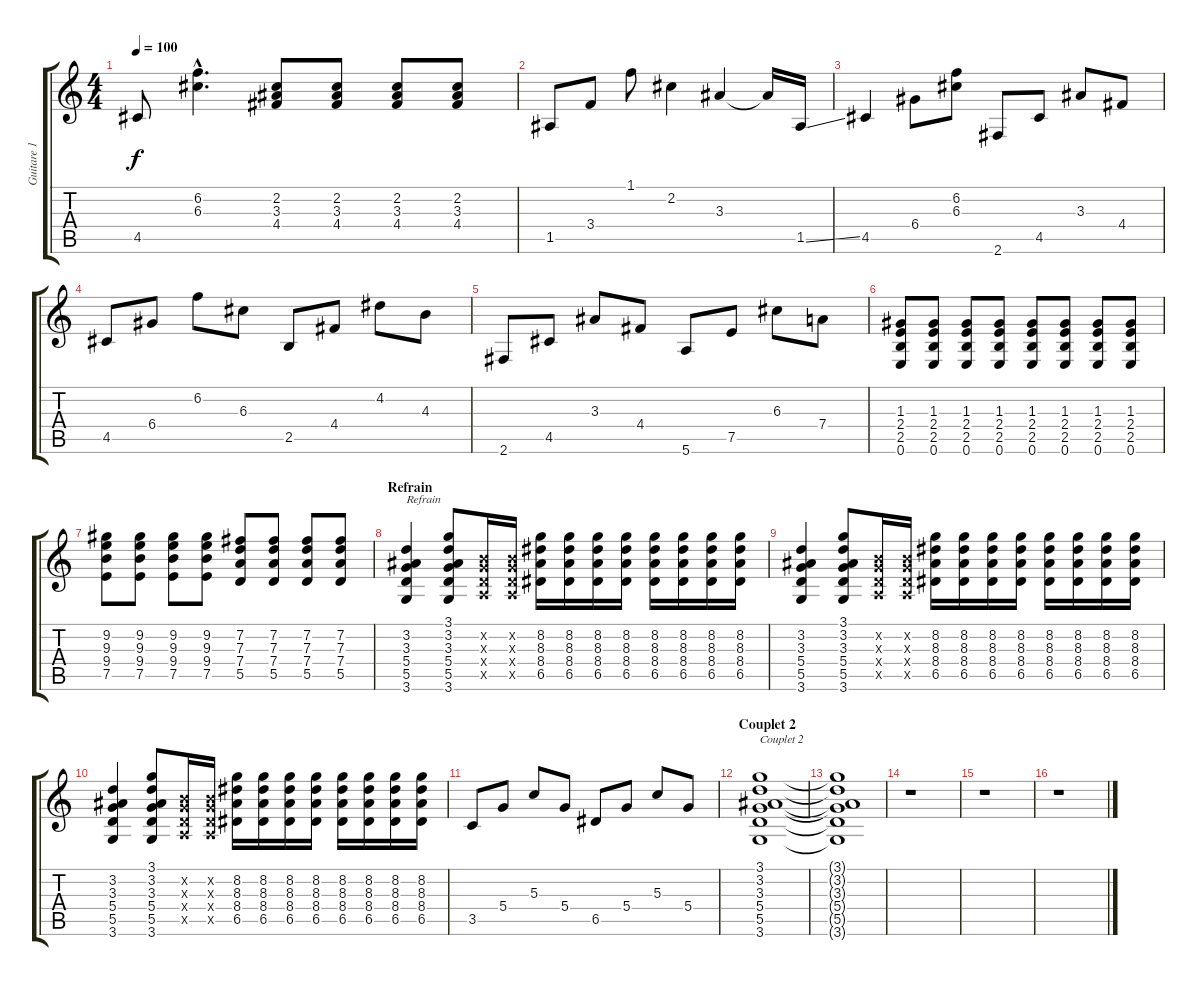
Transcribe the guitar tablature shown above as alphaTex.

\track ("Guitare 1" "Guitare 1") {instrument overdrivenguitar}
\staff {score tabs}
\tuning (E4 B3 G3 D3 A2 E2) {hide}
\ts (4 4)
\tempo 100
\clef g2
\ks c
4.5.8{dy f} (6.2{hac} 6.3{hac}).4{d} (2.2 3.3 4.4).8 (2.2 3.3 4.4).8 (2.2 3.3 4.4).8 (2.2 3.3 4.4).8 |
1.5.8 3.4.8 1.1.8 2.2.4 3.3.4 3.3{t}.16 1.5{ss}.16 |
4.5.4 6.4.8 (6.2 6.3).8 2.6.8 4.5.8 3.3.8 4.4.8 |
4.5.8 6.4.8 6.2.8 6.3.8 2.5.8 4.4.8 4.2.8 4.3.8 |
2.6.8 4.5.8 3.3.8 4.4.8 5.6.8 7.5.8 6.3.8 7.4.8 |
(1.3 2.4 2.5 0.6).8{volume 5} (1.3 2.4 2.5 0.6).8 (1.3 2.4 2.5 0.6).8 (1.3 2.4 2.5 0.6).8 (1.3 2.4 2.5 0.6).8 (1.3 2.4 2.5 0.6).8 (1.3 2.4 2.5 0.6).8 (1.3 2.4 2.5 0.6).8 |
(9.2 9.3 9.4 7.5).8 (9.2 9.3 9.4 7.5).8 (9.2 9.3 9.4 7.5).8 (9.2 9.3 9.4 7.5).8 (7.2 7.3 7.4 5.5).8 (7.2 7.3 7.4 5.5).8 (7.2 7.3 7.4 5.5).8 (7.2 7.3 7.4 5.5).8 |
\section ("" "Refrain")
(3.2 3.3 5.4 5.5 3.6).4{txt "Refrain"} (3.1 3.2 3.3 5.4 5.5 3.6).8 (0.2{x} 0.3{x} 0.4{x} 0.5{x}).16 (0.2{x} 0.3{x} 0.4{x} 0.5{x}).16 (8.2 8.3 8.4 6.5).16 (8.2 8.3 8.4 6.5).16 (8.2 8.3 8.4 6.5).16 (8.2 8.3 8.4 6.5).16 (8.2 8.3 8.4 6.5).16 (8.2 8.3 8.4 6.5).16 (8.2 8.3 8.4 6.5).16 (8.2 8.3 8.4 6.5).16 |
(3.2 3.3 5.4 5.5 3.6).4 (3.1 3.2 3.3 5.4 5.5 3.6).8 (0.2{x} 0.3{x} 0.4{x} 0.5{x}).16 (0.2{x} 0.3{x} 0.4{x} 0.5{x}).16 (8.2 8.3 8.4 6.5).16 (8.2 8.3 8.4 6.5).16 (8.2 8.3 8.4 6.5).16 (8.2 8.3 8.4 6.5).16 (8.2 8.3 8.4 6.5).16 (8.2 8.3 8.4 6.5).16 (8.2 8.3 8.4 6.5).16 (8.2 8.3 8.4 6.5).16 |
(3.2 3.3 5.4 5.5 3.6).4 (3.1 3.2 3.3 5.4 5.5 3.6).8 (0.2{x} 0.3{x} 0.4{x} 0.5{x}).16 (0.2{x} 0.3{x} 0.4{x} 0.5{x}).16 (8.2 8.3 8.4 6.5).16 (8.2 8.3 8.4 6.5).16 (8.2 8.3 8.4 6.5).16 (8.2 8.3 8.4 6.5).16 (8.2 8.3 8.4 6.5).16 (8.2 8.3 8.4 6.5).16 (8.2 8.3 8.4 6.5).16 (8.2 8.3 8.4 6.5).16 |
3.5.8 5.4.8 5.3.8 5.4.8 6.5.8 5.4.8 5.3.8 5.4.8 |
\section ("" "Couplet 2")
(3.1 3.2 3.3 5.4 5.5 3.6).1{txt "Couplet 2" volume 0} |
(3.1{t} 3.2{t} 3.3{t} 5.4{t} 5.5{t} 3.6{t}).1 |
r.1 |
r.1 |
r.1
